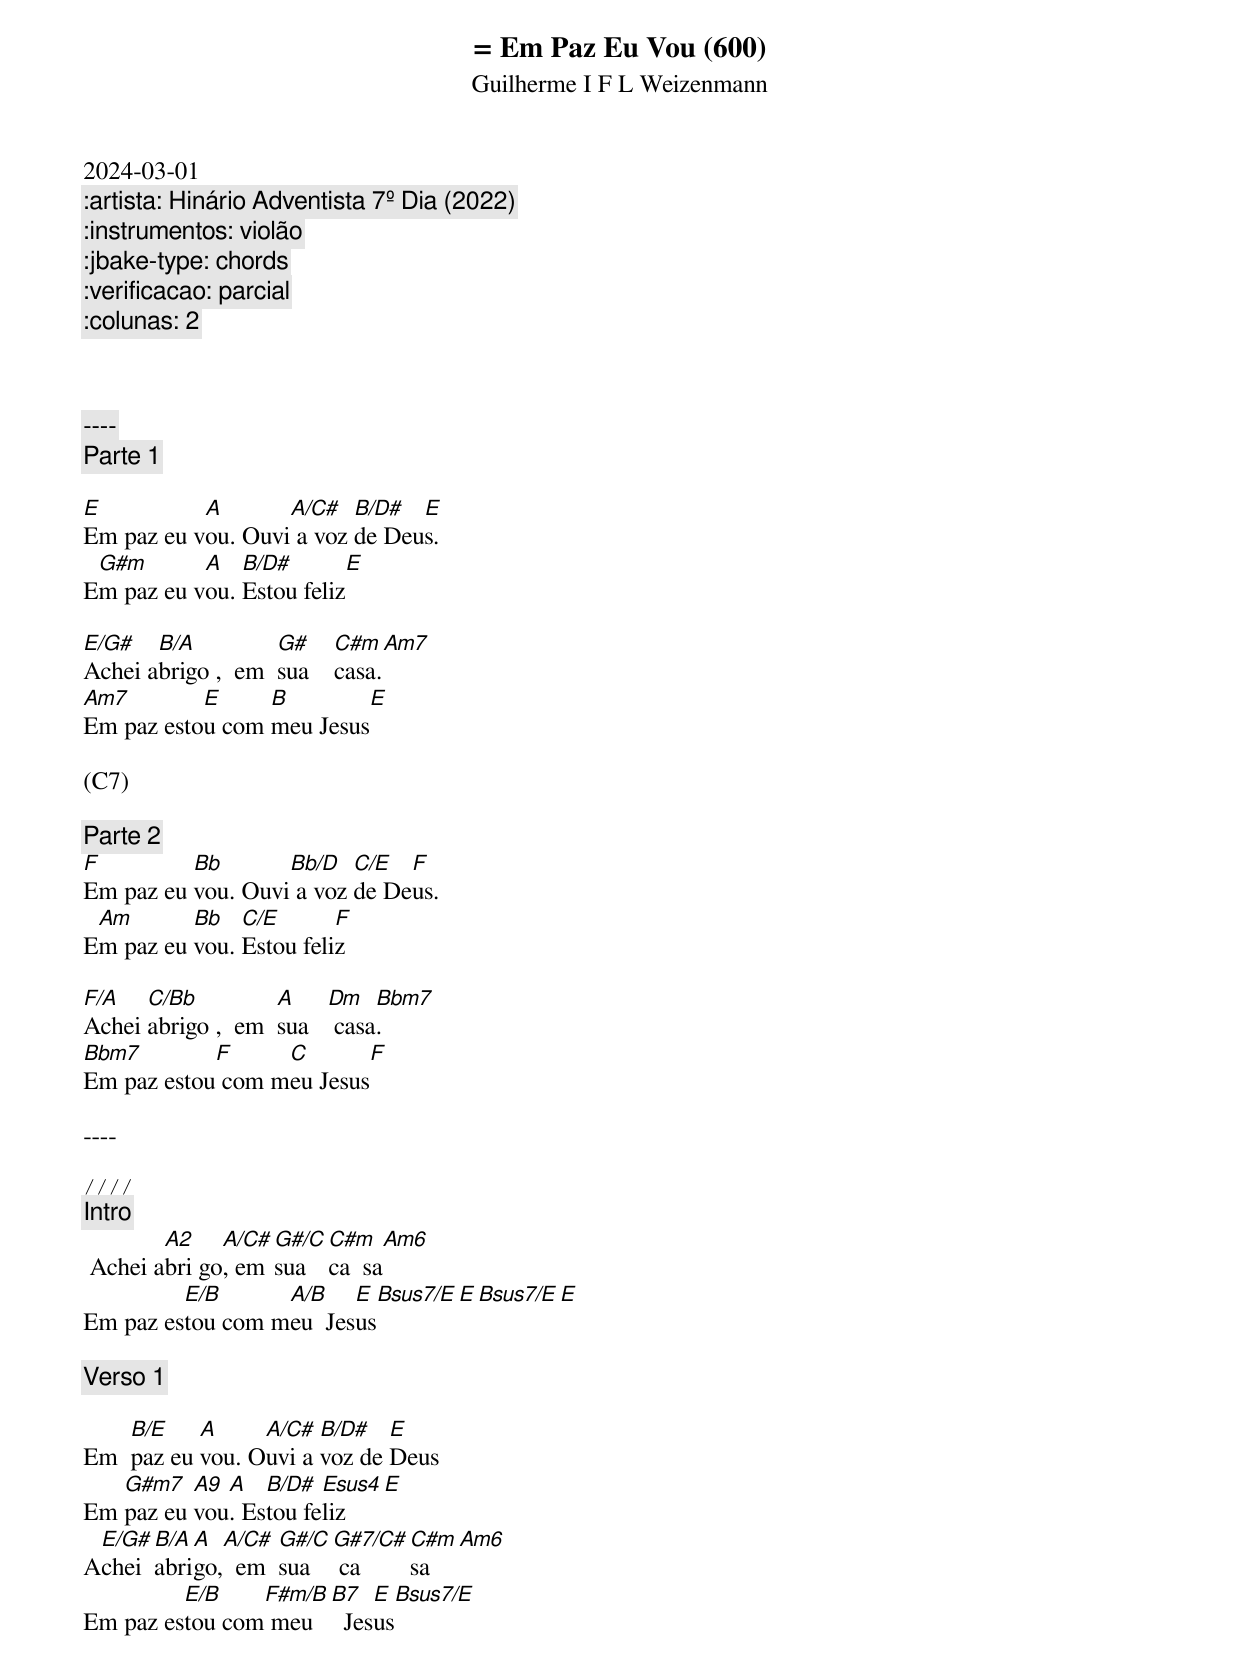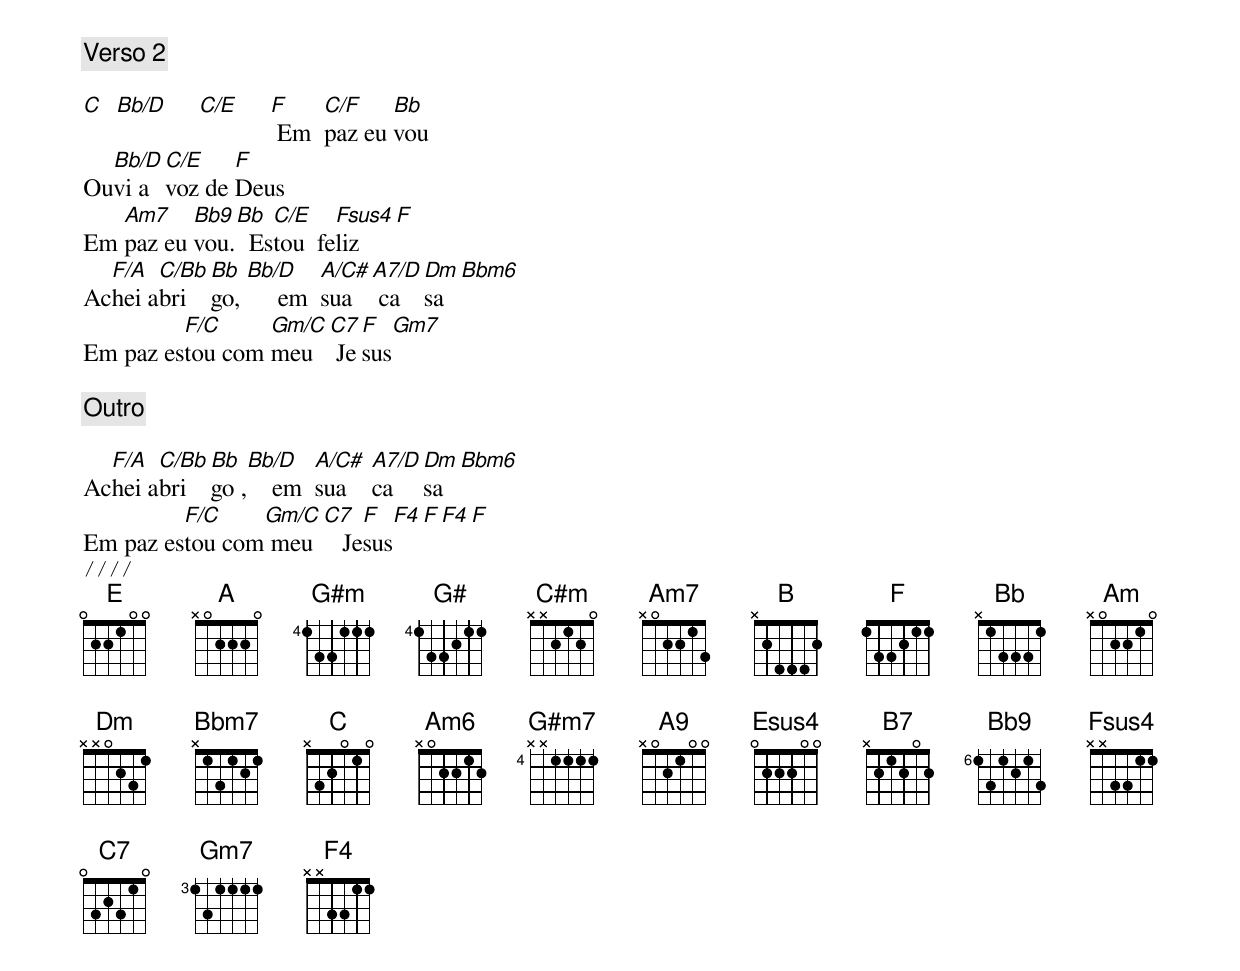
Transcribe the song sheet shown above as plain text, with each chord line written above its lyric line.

= Em Paz Eu Vou (600)
Guilherme I F L Weizenmann
2024-03-01
:artista: Hinário Adventista 7º Dia (2022)
:instrumentos: violão
:jbake-type: chords
:verificacao: parcial
:colunas: 2



----
[Parte 1]

E          A       A/C#   B/D#  E
Em paz eu vou. Ouvi a voz de Deus.
 G#m       A   B/D#       E
Em paz eu vou. Estou feliz

E/G#   B/A          G#     C#m   Am7
Achei abrigo ,  em  sua    casa.
Am7        E     B        E
Em paz estou com meu Jesus

(C7)

[Parte 2]
F         Bb       Bb/D   C/E  F
Em paz eu vou. Ouvi a voz de Deus.
 Am       Bb   C/E       F
Em paz eu vou. Estou feliz

F/A   C/Bb          A     Dm   Bbm7
Achei abrigo ,  em  sua    casa.
Bbm7        F     C        F
Em paz estou com meu Jesus

----

////
[Intro]
        A2    A/C# G#/C C#m     Am6
 Achei abri go, em sua  ca  sa
         E/B      A/B    E  Bsus7/E  E Bsus7/E E
Em paz estou com meu  Jesus

[Verso 1]

    B/E    A     A/C#  B/D#   E
Em  paz eu vou. Ouvi a voz de Deus
   G#m7   A9 A   B/D#  Esus4  E
Em paz eu vou. Estou feliz
 E/G# B/A A  A/C#  G#/C  G#7/C# C#m  Am6
Achei abrigo,  em  sua    ca    sa
         E/B    F#m/B B7   E  Bsus7/E
Em paz estou com meu    Jesus

[Verso 2]

C Bb/D C/E  F    C/F    Bb
             Em  paz eu vou
  Bb/D C/E    F
Ouvi a voz de Deus
   Am7    Bb9 Bb  C/E    Fsus4  F
Em paz eu vou.  Estou  feliz
  F/A  C/Bb Bb  Bb/D     A/C#  A7/D Dm  Bbm6
Achei abri  go,      em  sua    ca  sa
         F/C     Gm/C C7 F   Gm7
Em paz estou com meu   Jesus

[Outro]

  F/A  C/Bb Bb  Bb/D    A/C#   A7/D Dm  Bbm6
Achei abri  go ,    em  sua    ca   sa
         F/C    Gm/C C7   F  F4  F  F4 F
Em paz estou com meu    Jesus
////
